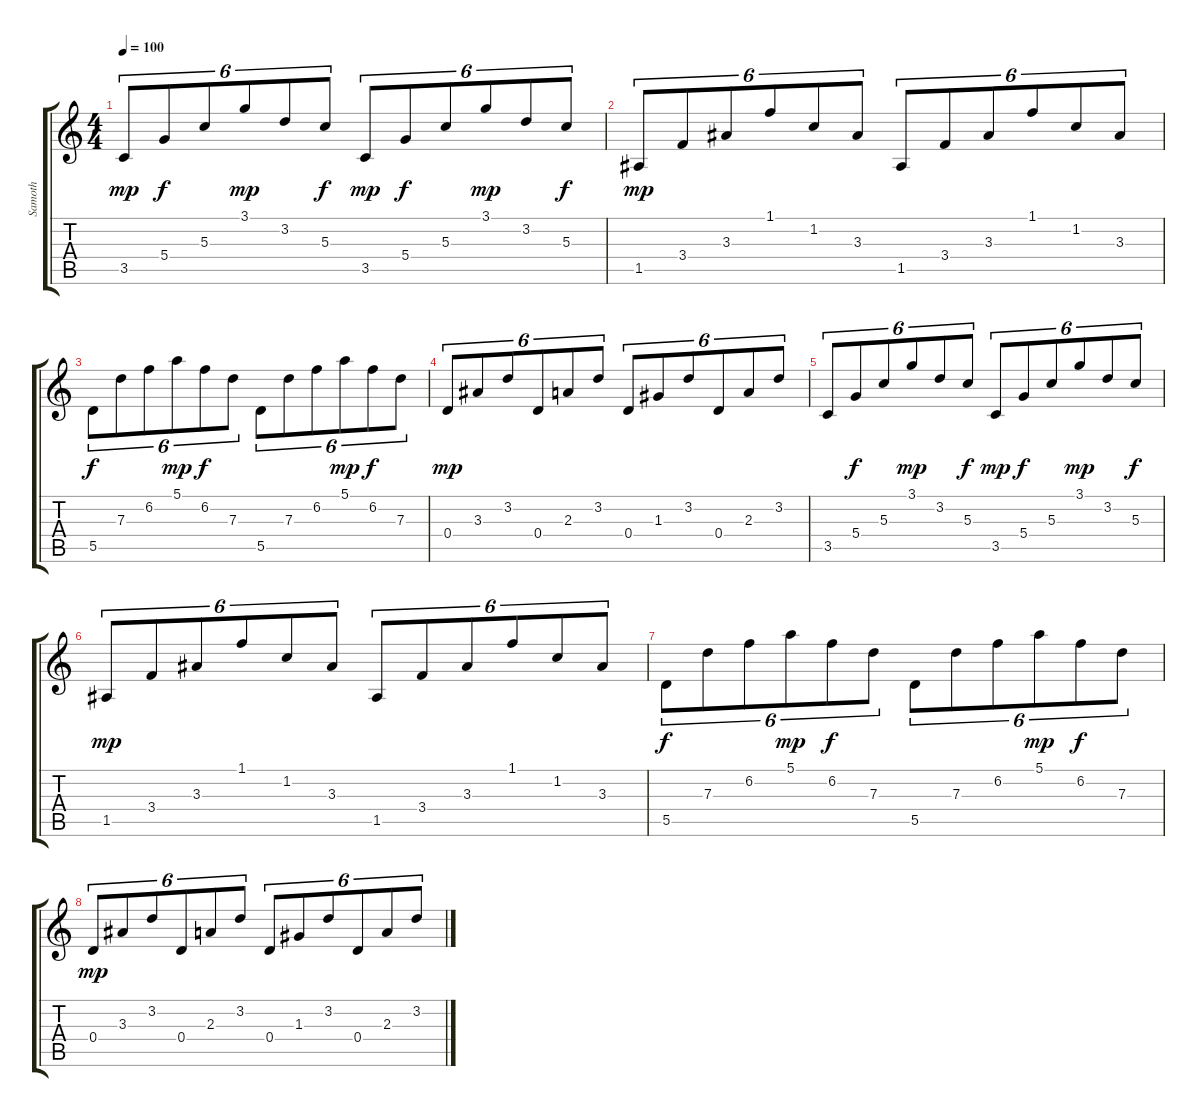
\track ("Samoth" "Samoth") {instrument distortionguitar}
\staff {score tabs}
\tuning (E4 B3 G3 D3 A2 E2) {hide}
\ts (4 4)
\tempo 100
\clef g2
\ks c
3.5.8{tu (6 4) dy mp} 5.4.8{tu (6 4) dy f} 5.3.8{tu (6 4)} 3.1.8{tu (6 4) dy mp} 3.2.8{tu (6 4)} 5.3.8{tu (6 4) dy f} 3.5.8{tu (6 4) dy mp} 5.4.8{tu (6 4) dy f} 5.3.8{tu (6 4)} 3.1.8{tu (6 4) dy mp} 3.2.8{tu (6 4)} 5.3.8{tu (6 4) dy f} |
1.5.8{tu (6 4) dy mp} 3.4.8{tu (6 4)} 3.3.8{tu (6 4)} 1.1.8{tu (6 4)} 1.2.8{tu (6 4)} 3.3.8{tu (6 4)} 1.5.8{tu (6 4)} 3.4.8{tu (6 4)} 3.3.8{tu (6 4)} 1.1.8{tu (6 4)} 1.2.8{tu (6 4)} 3.3.8{tu (6 4)} |
5.5.8{tu (6 4) dy f} 7.3.8{tu (6 4)} 6.2.8{tu (6 4)} 5.1.8{tu (6 4) dy mp} 6.2.8{tu (6 4) dy f} 7.3.8{tu (6 4)} 5.5.8{tu (6 4)} 7.3.8{tu (6 4)} 6.2.8{tu (6 4)} 5.1.8{tu (6 4) dy mp} 6.2.8{tu (6 4) dy f} 7.3.8{tu (6 4)} |
0.4.8{tu (6 4) dy mp} 3.3.8{tu (6 4)} 3.2.8{tu (6 4)} 0.4.8{tu (6 4)} 2.3.8{tu (6 4)} 3.2.8{tu (6 4)} 0.4.8{tu (6 4)} 1.3.8{tu (6 4)} 3.2.8{tu (6 4)} 0.4.8{tu (6 4)} 2.3.8{tu (6 4)} 3.2.8{tu (6 4)} |
3.5.8{tu (6 4)} 5.4.8{tu (6 4) dy f} 5.3.8{tu (6 4)} 3.1.8{tu (6 4) dy mp} 3.2.8{tu (6 4)} 5.3.8{tu (6 4) dy f} 3.5.8{tu (6 4) dy mp} 5.4.8{tu (6 4) dy f} 5.3.8{tu (6 4)} 3.1.8{tu (6 4) dy mp} 3.2.8{tu (6 4)} 5.3.8{tu (6 4) dy f} |
1.5.8{tu (6 4) dy mp} 3.4.8{tu (6 4)} 3.3.8{tu (6 4)} 1.1.8{tu (6 4)} 1.2.8{tu (6 4)} 3.3.8{tu (6 4)} 1.5.8{tu (6 4)} 3.4.8{tu (6 4)} 3.3.8{tu (6 4)} 1.1.8{tu (6 4)} 1.2.8{tu (6 4)} 3.3.8{tu (6 4)} |
5.5.8{tu (6 4) dy f} 7.3.8{tu (6 4)} 6.2.8{tu (6 4)} 5.1.8{tu (6 4) dy mp} 6.2.8{tu (6 4) dy f} 7.3.8{tu (6 4)} 5.5.8{tu (6 4)} 7.3.8{tu (6 4)} 6.2.8{tu (6 4)} 5.1.8{tu (6 4) dy mp} 6.2.8{tu (6 4) dy f} 7.3.8{tu (6 4)} |
0.4.8{tu (6 4) dy mp} 3.3.8{tu (6 4)} 3.2.8{tu (6 4)} 0.4.8{tu (6 4)} 2.3.8{tu (6 4)} 3.2.8{tu (6 4)} 0.4.8{tu (6 4)} 1.3.8{tu (6 4)} 3.2.8{tu (6 4)} 0.4.8{tu (6 4)} 2.3.8{tu (6 4)} 3.2.8{tu (6 4)}
